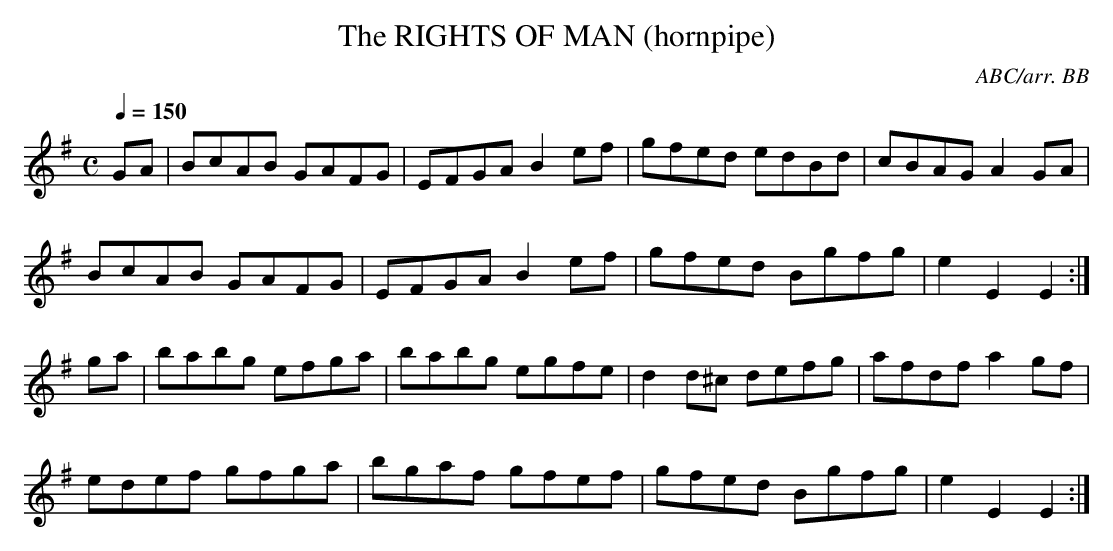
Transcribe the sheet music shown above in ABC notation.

X:1
T:RIGHTS OF MAN (hornpipe), The
C:ABC/arr. BB
M:C
L:1/8
Q:1/4=150
K:Em
GA|BcAB GAFG|EFGA B2ef|gfed edBd|cBAG A2GA|
BcAB GAFG|EFGA B2ef|gfed Bgfg|e2E2E2 :|
ga|babg efga|babg egfe|d2d^c defg|afdf a2gf|
edef gfga|bgaf gfef|gfed Bgfg|e2E2E2 :|
